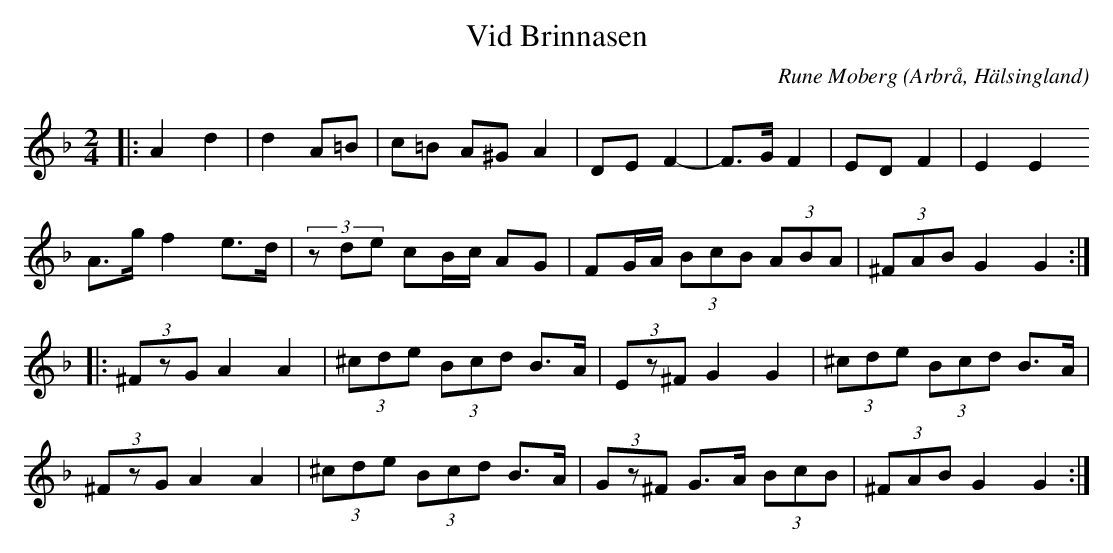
X:1
T:Vid Brinnasen
C: Rune Moberg
O:Arbrå, Hälsingland
M:2/4
L:1/8
K:Dm
|: A2 d2|d2 A=B|c=B A^G A2|DE F2-|F>G F2|ED F2|E2 E2
A>g f2 e>d|(3zde cB/c/ AG|FG/A/ (3BcB (3ABA|(3^FAB G2 G2:|
|:(3^FzG A2 A2|(3^cde (3Bcd B>A|(3Ez^F G2 G2|(3^cde (3Bcd B>A|
(3^FzG A2 A2|(3^cde (3Bcd B>A| (3Gz^F G>A (3BcB|(3^FAB G2 G2:|
